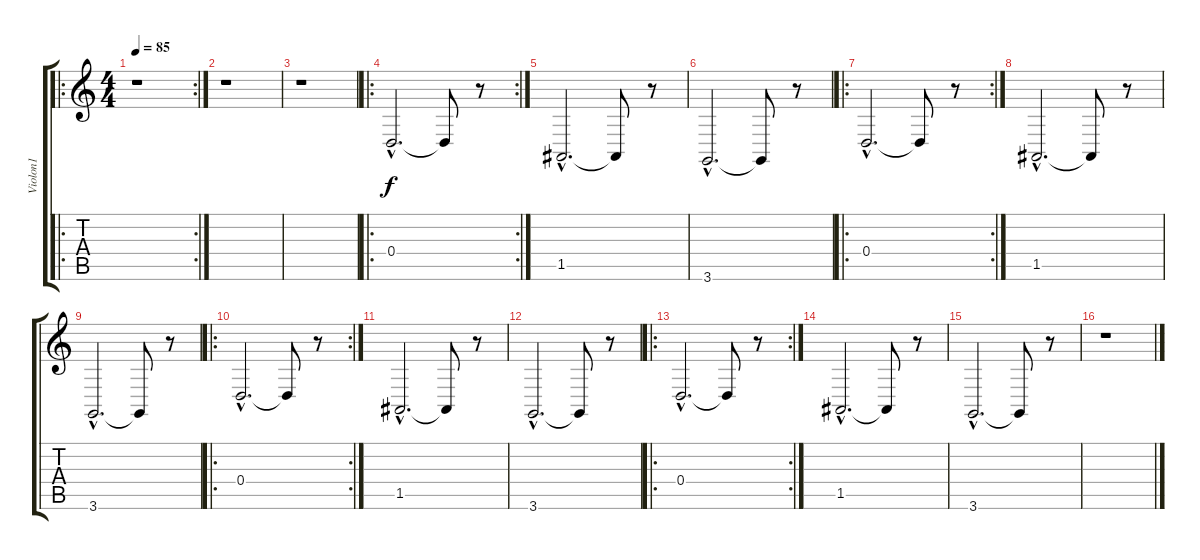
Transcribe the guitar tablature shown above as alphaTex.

\track ("Violon1" "Violon1") {instrument violin}
\staff {score tabs}
\tuning (E4 B3 G3 D3 A2 E2) {hide}
\ro
\rc 2
\ts (4 4)
\tempo 85
\clef g2
\ks c
r.1{dy f} |
r.1 |
r.1 |
\ro
\rc 2
0.4{hac}.2{d} 0.4{t}.8 r.8 |
1.5{hac}.2{d} 1.5{t}.8 r.8 |
3.6{hac}.2{d} 3.6{t}.8 r.8 |
\ro
\rc 2
0.4{hac}.2{d} 0.4{t}.8 r.8 |
1.5{hac}.2{d} 1.5{t}.8 r.8 |
3.6{hac}.2{d} 3.6{t}.8 r.8 |
\ro
\rc 2
0.4{hac}.2{d} 0.4{t}.8 r.8 |
1.5{hac}.2{d} 1.5{t}.8 r.8 |
3.6{hac}.2{d} 3.6{t}.8 r.8 |
\ro
\rc 2
0.4{hac}.2{d} 0.4{t}.8 r.8 |
1.5{hac}.2{d} 1.5{t}.8 r.8 |
3.6{hac}.2{d} 3.6{t}.8 r.8 |
r.1
